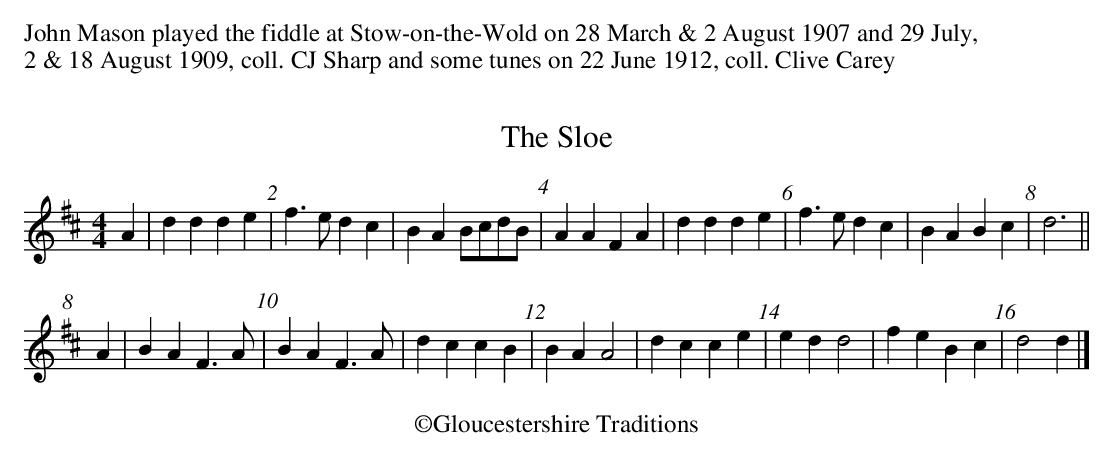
X:1
T:Sloe, The
M:4/4
L:1/8
K:D
A2 | d2 d2 d2 e2 | f3 e d2 c2 | B2 A2 BcdB | A2 A2 F2 A2 | d2 d2 d2 e2 | f3 e d2 c2 | B2 A2 B2 c2 | d6 ||
A2 | B2 A2 F3 A | B2 A2 F3 A | d2 c2 c2 B2 | B2 A2 A4 | d2 c2 c2 e2 | e2 d2 d4 | f2 e2 B2 c2 | d4 d2 |]
